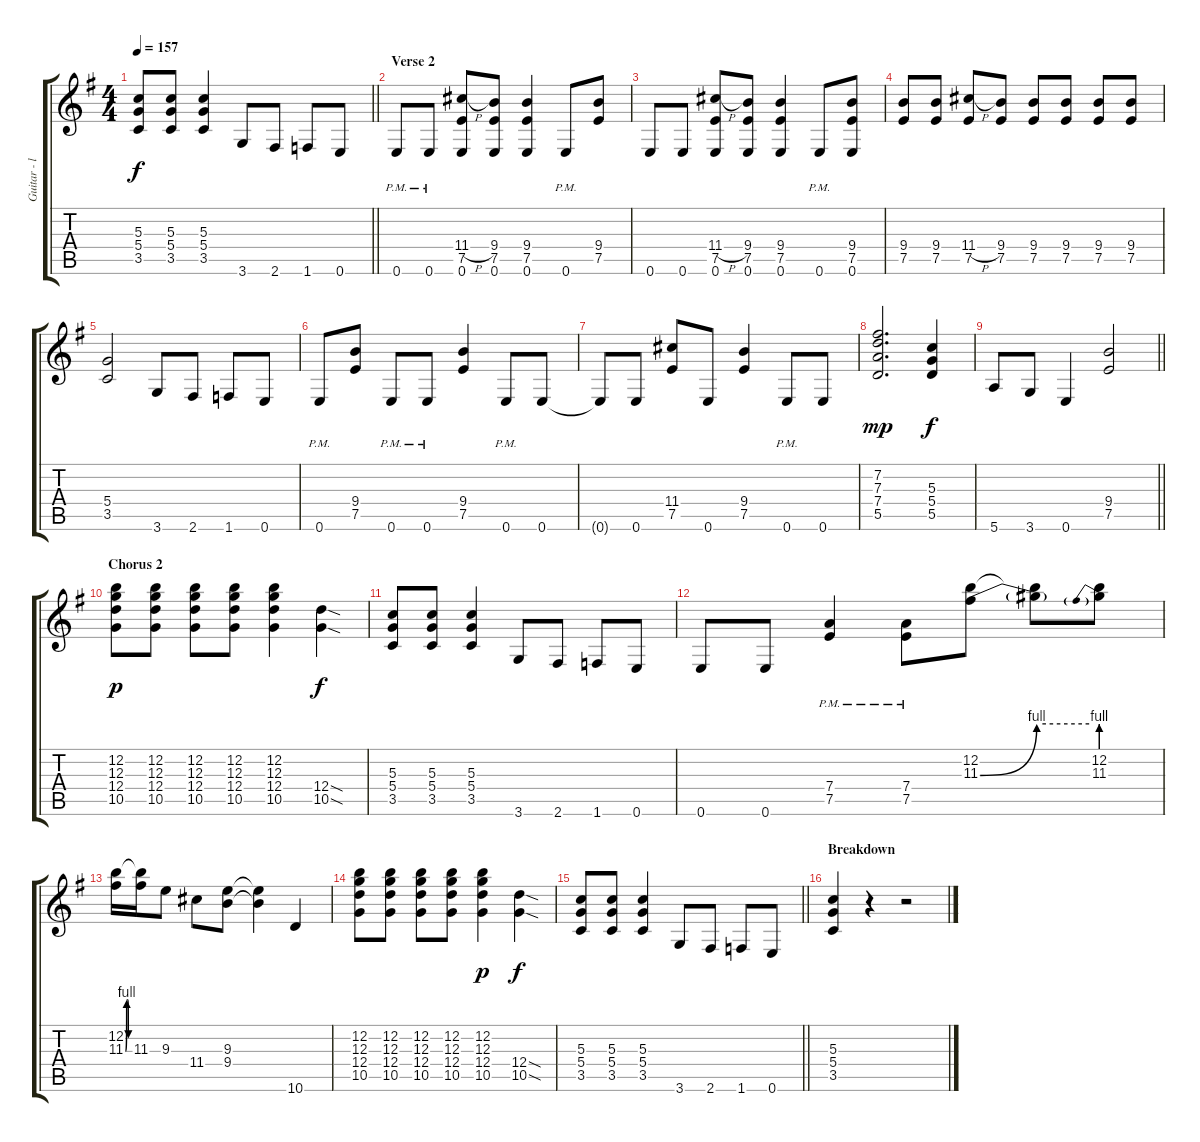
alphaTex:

\track ("Guitar - left" "Guitar - l") {instrument overdrivenguitar}
\staff {score tabs}
\tuning (E4 B3 G3 D3 A2 E2) {hide}
\ts (4 4)
\tempo 157
\clef g2
\barLineRight lightlight
\ks g
(5.3 5.4 3.5).8{dy f} (5.3 5.4 3.5).8 (5.3 5.4 3.5).4 3.6.8 2.6.8 1.6.8 0.6.8 |
\section ("" "Verse 2")
0.6{pm}.8 0.6{pm}.8 (11.4{h} 7.5 0.6).8 (9.4 7.5 0.6).8 (9.4 7.5 0.6).4 0.6{pm}.8 (9.4 7.5).8 |
0.6.8 0.6.8 (11.4{h} 7.5 0.6).8 (9.4 7.5 0.6).8 (9.4 7.5 0.6).4 0.6{pm}.8 (9.4 7.5 0.6).8 |
(9.4 7.5).8 (9.4 7.5).8 (11.4{h} 7.5).8 (9.4 7.5).8 (9.4 7.5).8 (9.4 7.5).8 (9.4 7.5).8 (9.4 7.5).8 |
(5.4 3.5).2 3.6.8 2.6.8 1.6.8 0.6.8 |
0.6{pm}.8 (9.4 7.5).8 0.6{pm}.8 0.6{pm}.8 (9.4 7.5).4 0.6{pm}.8 0.6.8 |
0.6{t}.8 0.6.8 (11.4 7.5).8 0.6.8 (9.4 7.5).4 0.6{pm}.8 0.6.8 |
(7.2 7.3 7.4 5.5).2{d dy mp} (5.3 5.4 5.5).4{dy f} |
\barLineRight lightlight
5.6.8 3.6.8 0.6.4 (9.4 7.5).2 |
\section ("" "Chorus 2")
(12.2 12.3 12.4 10.5).8{dy p} (12.2 12.3 12.4 10.5).8 (12.2 12.3 12.4 10.5).8 (12.2 12.3 12.4 10.5).8 (12.2 12.3 12.4 10.5).4 (12.4{sod} 10.5{sod}).4{dy f} |
(5.3 5.4 3.5).8 (5.3 5.4 3.5).8 (5.3 5.4 3.5).4 3.6.8 2.6.8 1.6.8 0.6.8 |
0.6.8 0.6.8 (7.4{pm} 7.5{pm}).4 (7.4{pm} 7.5{pm}).8 (12.2 11.3{be (bend 0 0 60 4)}).8 (12.2{t} 11.3{be (hold 0 4 60 4) t}).8 (12.2 11.3{be (prebend 0 4 60 4)}).8 |
(12.2 11.3{be (custom 0 0 15 4 34 4 40 0 60 0)}).16 (12.2{t} 11.3).16 9.3.8 11.4.8 (9.3 9.4).8 (9.3{t} 9.4{t}).4 10.6.4 |
(12.2 12.3 12.4 10.5).8 (12.2 12.3 12.4 10.5).8 (12.2 12.3 12.4 10.5).8 (12.2 12.3 12.4 10.5).8 (12.2 12.3 12.4 10.5).4{dy p} (12.4{sod} 10.5{sod}).4{dy f} |
\barLineRight lightlight
(5.3 5.4 3.5).8 (5.3 5.4 3.5).8 (5.3 5.4 3.5).4 3.6.8 2.6.8 1.6.8 0.6.8 |
\section ("" "Breakdown")
(5.3 5.4 3.5).4 r.4 r.2
